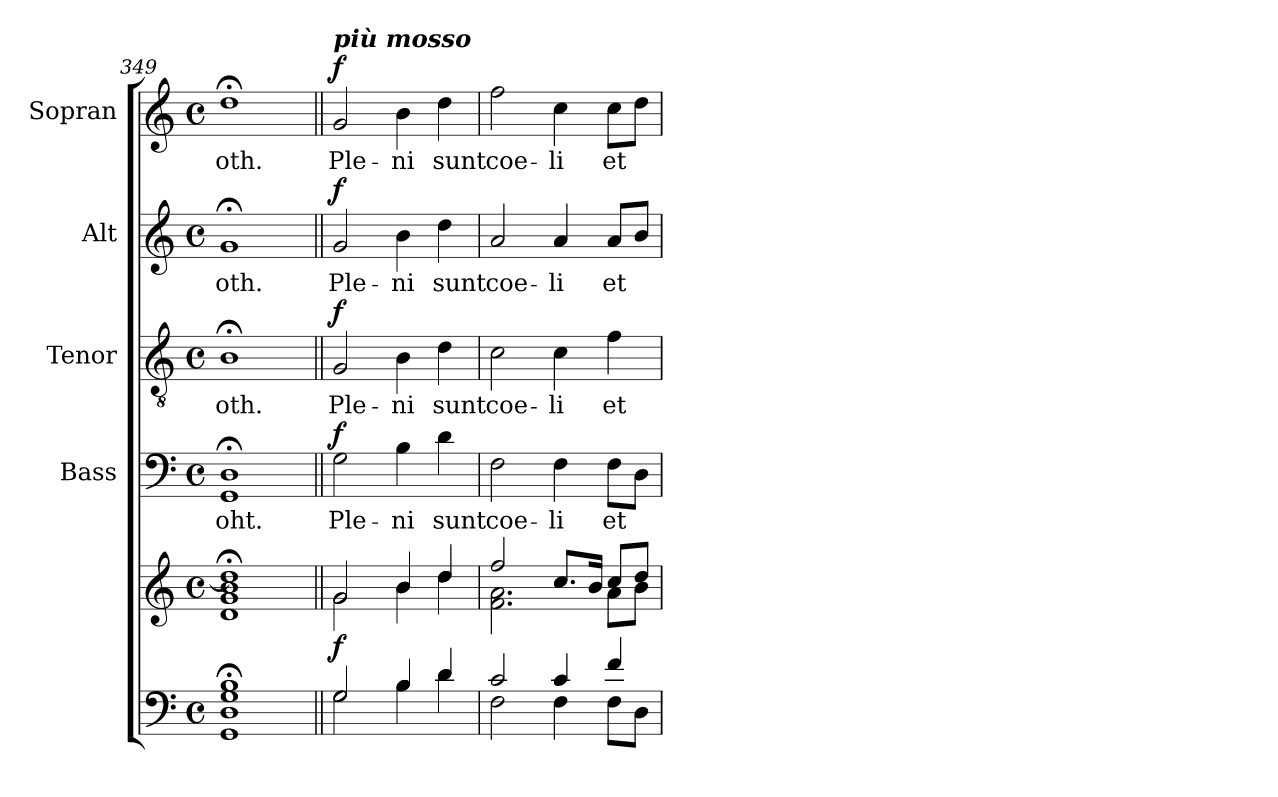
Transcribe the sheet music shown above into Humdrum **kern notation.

**kern	**kern	**dynam	**kern	**text	**dynam	**kern	**text	**dynam	**kern	**text	**dynam	**kern	**text	**dynam
*part5	*part5	*part5	*part4	*part4	*part4	*part3	*part3	*part3	*part2	*part2	*part2	*part1	*part1	*part1
*staff6	*staff5	*staff5/6	*staff4	*staff4	*staff4	*staff3	*staff3	*staff3	*staff2	*staff2	*staff2	*staff1	*staff1	*staff1
*	*	*	*I"Bass	*	*	*I"Tenor	*	*	*I"Alt	*	*	*I"Sopran	*	*
*	*	*	*I'B.	*	*	*I'T.	*	*	*I'A.	*	*	*I'S.	*	*
*clefF4	*clefG2	*	*clefF4	*	*	*clefGv2	*	*	*clefG2	*	*	*clefG2	*	*
*k[]	*k[]	*	*k[]	*	*	*k[]	*	*	*k[]	*	*	*k[]	*	*
*C:	*C:	*	*C:	*	*	*C:	*	*	*C:	*	*	*C:	*	*
*M4/4	*M4/4	*	*M4/4	*	*	*M4/4	*	*	*M4/4	*	*	*M4/4	*	*
*met(c)	*met(c)	*	*met(c)	*	*	*met(c)	*	*	*met(c)	*	*	*met(c)	*	*
=349	=349	=349	=349	=349	=349	=349	=349	=349	=349	=349	=349	=349	=349	=349
*^	*^	*	*	*	*	*	*	*	*	*	*	*	*	*
!	!	!	!	!	!	!LO:LY:b	!	!	!LO:LY:b	!	!	!LO:LY:b	!	!	!LO:LY:b	!
1G;< 1B;<	1GG 1D	1dd;<]	1d 1g 1b	.	1GG;< 1D;<	-oht.	.	1B;<	-oth.	.	1g;<	-oth.	.	1dd;<	-oth.	.
=350||	=350||	=350||	=350||	=350||	=350||	=350||	=350||	=350||	=350||	=350||	=350||	=350||	=350||	=350||	=350||	=350||
!	!	!	!	!	!	!	!	!	!	!	!	!	!	!LO:TX:a:Bi:t=più mosso	!	!
!	!	!	!	!LO:DY:b	!	!LO:LY:b	!LO:DY:a	!	!LO:LY:b	!LO:DY:a	!	!LO:LY:b	!LO:DY:a	!	!LO:LY:b	!LO:DY:a
2G/	2G\	2g/	2g\	f	2G\	Ple-	f	2G/	Ple-	f	2g/	Ple-	f	2g/	Ple-	f
!	!	!	!	!	!	!LO:LY:b	!	!	!LO:LY:b	!	!	!LO:LY:b	!	!	!LO:LY:b	!
4B/	4B\	4b/	4b\	.	4B\	-ni	.	4B\	-ni	.	4b\	-ni	.	4b\	-ni	.
!	!	!	!	!	!	!LO:LY:b	!	!	!LO:LY:b	!	!	!LO:LY:b	!	!	!LO:LY:b	!
4d/	4d\	4dd/	4dd\	.	4d\	sunt	.	4d\	sunt	.	4dd\	sunt	.	4dd\	sunt	.
=351	=351	=351	=351	=351	=351	=351	=351	=351	=351	=351	=351	=351	=351	=351	=351	=351
!	!	!	!	!	!	!LO:LY:b	!	!	!LO:LY:b	!	!	!LO:LY:b	!	!	!LO:LY:b	!
2c/	2F\	2ff/	2.f\ 2.a\	.	2F\	coe-	.	2c\	coe-	.	2a/	coe-	.	2ff\	coe-	.
!	!	!	!	!	!	!LO:LY:b	!	!	!LO:LY:b	!	!	!LO:LY:b	!	!	!LO:LY:b	!
4c/	4F\	8.cc/L	.	.	4F\	-li	.	4c\	-li	.	4a/	-li	.	4cc\	-li	.
.	.	16b/Jk	.	.	.	.	.	.	.	.	.	.	.	.	.	.
!	!	!	!	!	!	!LO:LY:b	!	!	!LO:LY:b	!	!	!LO:LY:b	!	!	!LO:LY:b	!
4f/	8F\L	8cc/L	8a\L	.	8F\L	et	.	4f\	et	.	8a/L	et	.	8cc\L	et	.
.	8D\J	8dd/J	8b\J	.	8D\J	.	.	.	.	.	8b/J	.	.	8dd\J	.	.
*v	*v	*	*	*	*	*	*	*	*	*	*	*	*	*	*	*
*	*v	*v	*	*	*	*	*	*	*	*	*	*	*	*	*
=	=	=	=	=	=	=	=	=	=	=	=	=	=	=
*-	*-	*-	*-	*-	*-	*-	*-	*-	*-	*-	*-	*-	*-	*-
